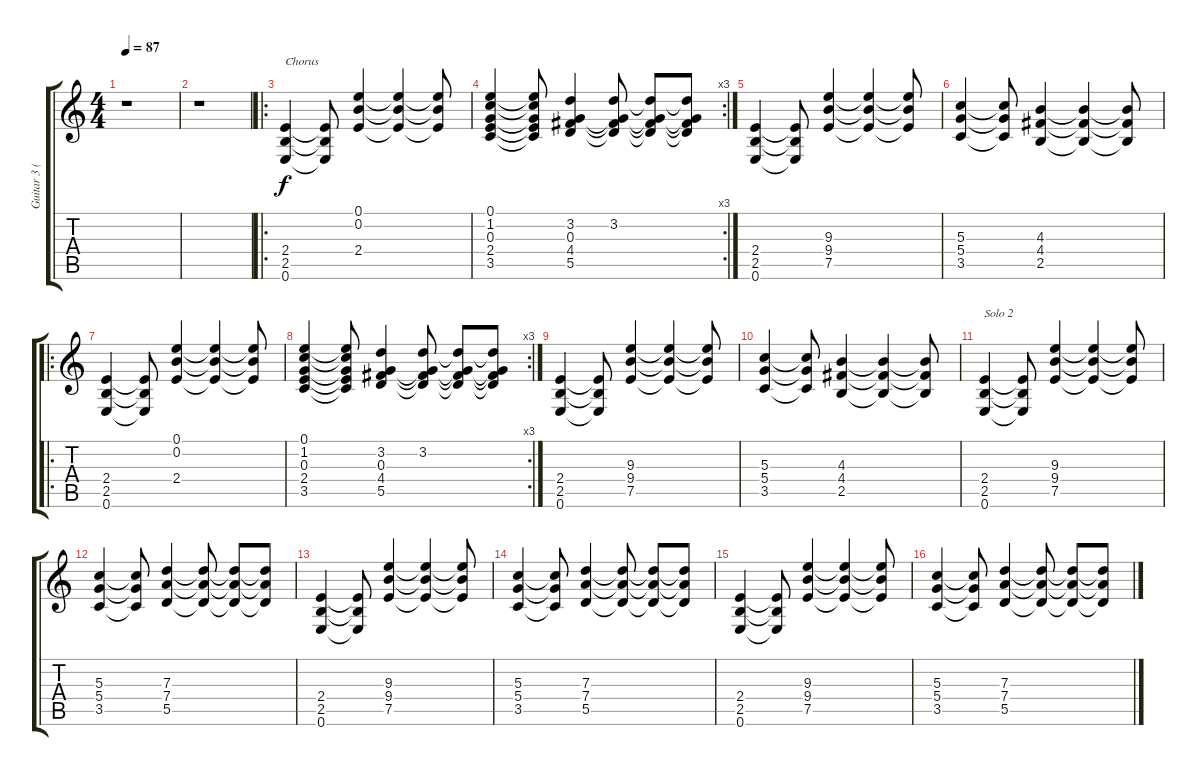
\track ("Guitar 3 (distortion)" "Guitar 3 (") {instrument distortionguitar}
\staff {score tabs}
\tuning (E4 B3 G3 D3 A2 E2) {hide}
\ts (4 4)
\tempo 87
\clef g2
\ks c
r.1{dy f} |
r.1 |
\ro
(2.4 2.5 0.6).4{txt "Chorus" volume 10} (2.4{t} 2.5{t} 0.6{t}).8 (0.1 0.2 2.4).4 (0.1{t} 0.2{t} 2.4{t}).4 (0.1{t} 0.2{t} 2.4{t}).8 |
\rc 3
(0.1 1.2 0.3 2.4 3.5).4 (0.1{t} 1.2{t} 0.3{t} 2.4{t} 3.5{t}).8 (3.2 0.3 4.4 5.5).4 (3.2 0.3{t} 4.4{t} 5.5{t}).8 (3.2{t} 0.3{t} 4.4{t} 5.5{t}).8 (3.2{t} 0.3{t} 4.4{t} 5.5{t}).8 |
(2.4 2.5 0.6).4 (2.4{t} 2.5{t} 0.6{t}).8 (9.3 9.4 7.5).4 (9.3{t} 9.4{t} 7.5{t}).4 (9.3{t} 9.4{t} 7.5{t}).8 |
(5.3 5.4 3.5).4 (5.3{t} 5.4{t} 3.5{t}).8 (4.3 4.4 2.5).4 (4.3{t} 4.4{t} 2.5{t}).4 (4.3{t} 4.4{t} 2.5{t}).8 |
\ro
(2.4 2.5 0.6).4 (2.4{t} 2.5{t} 0.6{t}).8 (0.1 0.2 2.4).4 (0.1{t} 0.2{t} 2.4{t}).4 (0.1{t} 0.2{t} 2.4{t}).8 |
\rc 3
(0.1 1.2 0.3 2.4 3.5).4 (0.1{t} 1.2{t} 0.3{t} 2.4{t} 3.5{t}).8 (3.2 0.3 4.4 5.5).4 (3.2 0.3{t} 4.4{t} 5.5{t}).8 (3.2{t} 0.3{t} 4.4{t} 5.5{t}).8 (3.2{t} 0.3{t} 4.4{t} 5.5{t}).8 |
(2.4 2.5 0.6).4 (2.4{t} 2.5{t} 0.6{t}).8 (9.3 9.4 7.5).4 (9.3{t} 9.4{t} 7.5{t}).4 (9.3{t} 9.4{t} 7.5{t}).8 |
(5.3 5.4 3.5).4 (5.3{t} 5.4{t} 3.5{t}).8 (4.3 4.4 2.5).4 (4.3{t} 4.4{t} 2.5{t}).4 (4.3{t} 4.4{t} 2.5{t}).8 |
(2.4 2.5 0.6).4{txt "Solo 2" volume 9} (2.4{t} 2.5{t} 0.6{t}).8 (9.3 9.4 7.5).4 (9.3{t} 9.4{t} 7.5{t}).4 (9.3{t} 9.4{t} 7.5{t}).8 |
(5.3 5.4 3.5).4 (5.3{t} 5.4{t} 3.5{t}).8 (7.3 7.4 5.5).4 (7.3{t} 7.4{t} 5.5{t}).8 (7.3{t} 7.4{t} 5.5{t}).8 (7.3{t} 7.4{t} 5.5{t}).8 |
(2.4 2.5 0.6).4 (2.4{t} 2.5{t} 0.6{t}).8 (9.3 9.4 7.5).4 (9.3{t} 9.4{t} 7.5{t}).4 (9.3{t} 9.4{t} 7.5{t}).8 |
(5.3 5.4 3.5).4 (5.3{t} 5.4{t} 3.5{t}).8 (7.3 7.4 5.5).4 (7.3{t} 7.4{t} 5.5{t}).8 (7.3{t} 7.4{t} 5.5{t}).8 (7.3{t} 7.4{t} 5.5{t}).8 |
(2.4 2.5 0.6).4 (2.4{t} 2.5{t} 0.6{t}).8 (9.3 9.4 7.5).4 (9.3{t} 9.4{t} 7.5{t}).4 (9.3{t} 9.4{t} 7.5{t}).8 |
(5.3 5.4 3.5).4 (5.3{t} 5.4{t} 3.5{t}).8 (7.3 7.4 5.5).4 (7.3{t} 7.4{t} 5.5{t}).8 (7.3{t} 7.4{t} 5.5{t}).8 (7.3{t} 7.4{t} 5.5{t}).8
